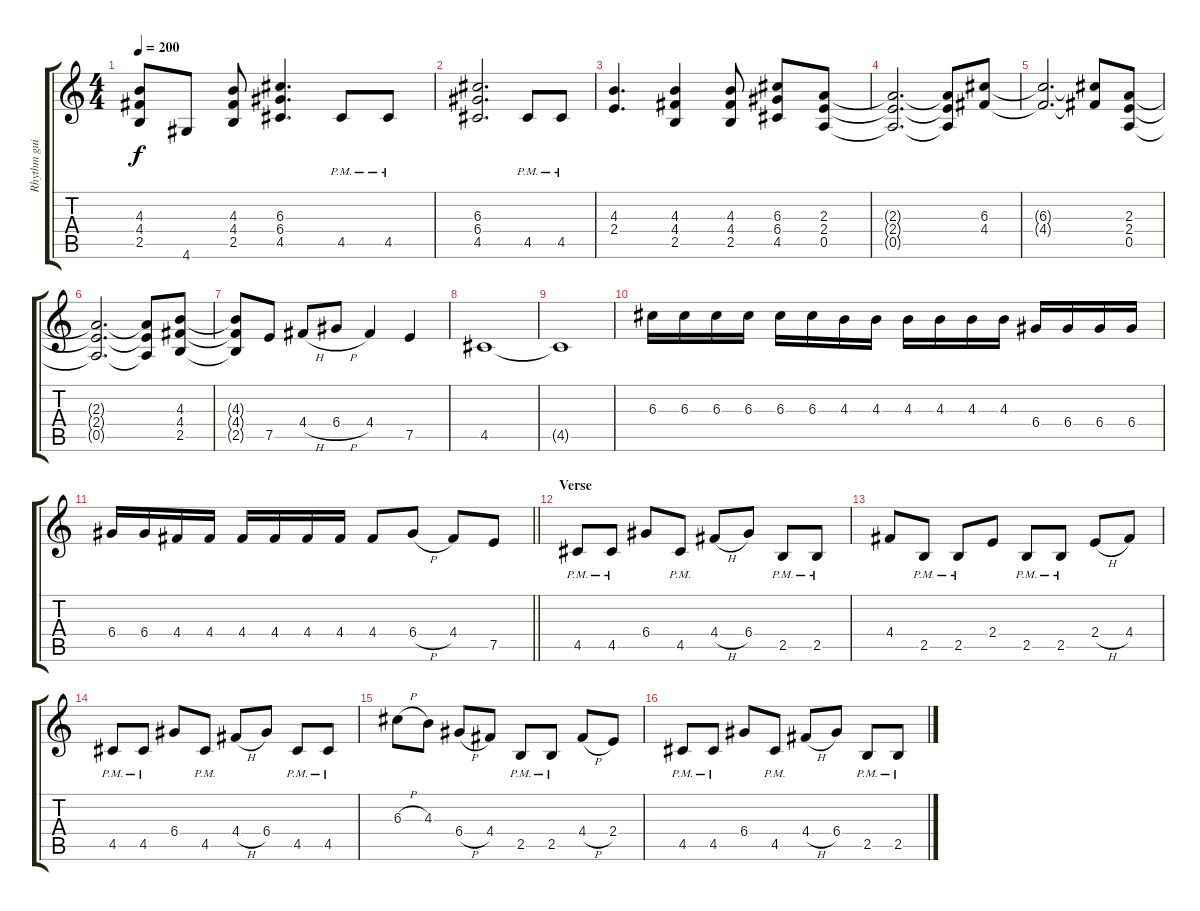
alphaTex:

\track ("Rhythm guitar 1" "Rhythm gui") {instrument distortionguitar}
\staff {score tabs}
\tuning (E4 B3 G3 D3 A2 E2) {hide}
\ts (4 4)
\tempo 200
\clef g2
\ks c
(4.3 4.4 2.5).8{dy f} 4.6.8 (4.3 4.4 2.5).8 (6.3 6.4 4.5).4{d} 4.5{pm}.8 4.5{pm}.8 |
(6.3 6.4 4.5).2{d} 4.5{pm}.8 4.5{pm}.8 |
(4.3 2.4).4{d} (4.3 4.4 2.5).4 (4.3 4.4 2.5).8 (6.3 6.4 4.5).8 (2.3 2.4 0.5).8 |
(2.3{t} 2.4{t} 0.5{t}).2{d} (2.3{t} 2.4{t} 0.5{t}).8 (6.3 4.4).8 |
(6.3{t} 4.4{t}).2{d} (6.3{t} 4.4{t}).8 (2.3 2.4 0.5).8 |
(2.3{t} 2.4{t} 0.5{t}).2{d} (2.3{t} 2.4{t} 0.5{t}).8 (4.3 4.4 2.5).8 |
(4.3{t} 4.4{t} 2.5{t}).8 7.5.8 4.4{h}.8 6.4{h}.8 4.4.4 7.5.4 |
4.5.1 |
4.5{t}.1 |
6.3.16 6.3.16 6.3.16 6.3.16 6.3.16 6.3.16 4.3.16 4.3.16 4.3.16 4.3.16 4.3.16 4.3.16 6.4.16 6.4.16 6.4.16 6.4.16 |
\barLineRight lightlight
6.4.16 6.4.16 4.4.16 4.4.16 4.4.16 4.4.16 4.4.16 4.4.16 4.4.8 6.4{h}.8 4.4.8 7.5.8 |
\section ("" "Verse")
4.5{pm}.8 4.5{pm}.8 6.4.8 4.5{pm}.8 4.4{h}.8 6.4.8 2.5{pm}.8 2.5{pm}.8 |
4.4.8 2.5{pm}.8 2.5{pm}.8 2.4.8 2.5{pm}.8 2.5{pm}.8 2.4{h}.8 4.4.8 |
4.5{pm}.8 4.5{pm}.8 6.4.8 4.5{pm}.8 4.4{h}.8 6.4.8 4.5{pm}.8 4.5{pm}.8 |
6.3{h}.8 4.3.8 6.4{h}.8 4.4.8 2.5{pm}.8 2.5{pm}.8 4.4{h}.8 2.4.8 |
4.5{pm}.8 4.5{pm}.8 6.4.8 4.5{pm}.8 4.4{h}.8 6.4.8 2.5{pm}.8 2.5{pm}.8
